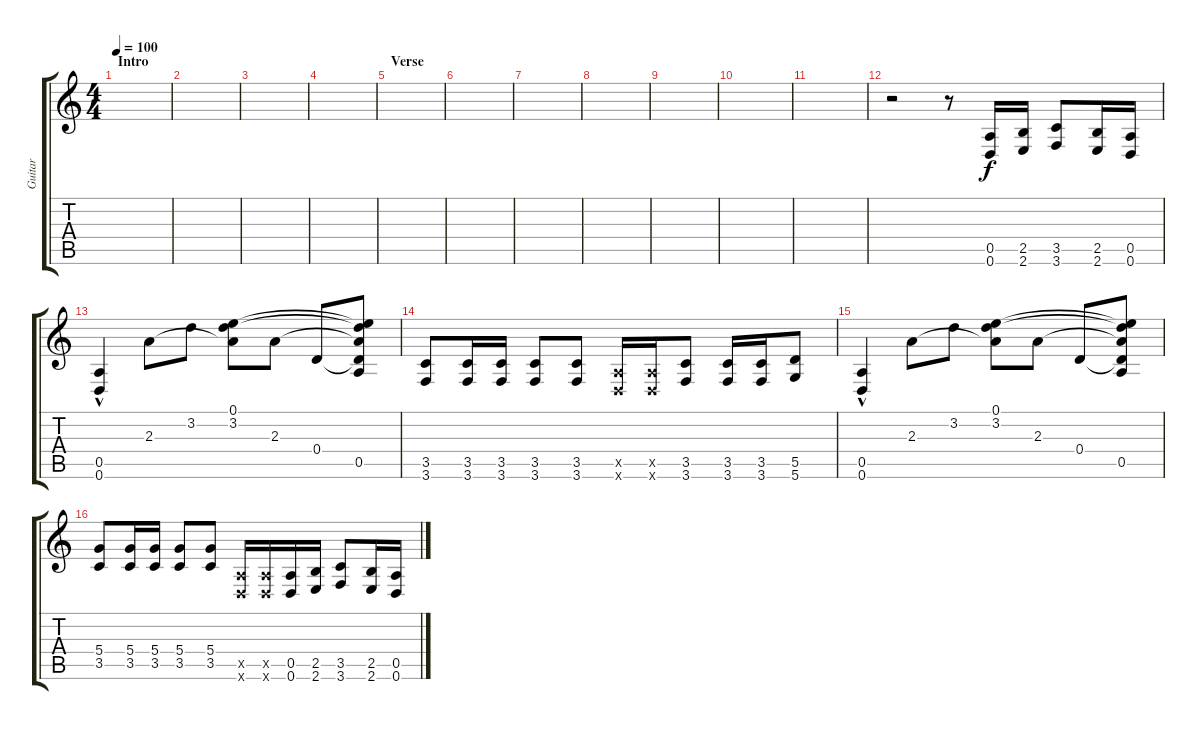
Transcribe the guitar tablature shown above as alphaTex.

\track ("Guitar" "Guitar") {instrument distortionguitar}
\staff {score tabs}
\tuning (E4 B3 G3 D3 A2 D2) {hide}
\ts (4 4)
\section ("" "Intro")
\tempo 100
\clef g2
\ks c
|
|
|
|
\section ("" "Verse")
|
|
|
|
|
|
|
r.2 r.8 (0.5 0.6).16{volume 10 instrument electricguitarclean} (2.5 2.6).16 (3.5 3.6).8 (2.5 2.6).16 (0.5 0.6).16 |
(0.5{hac} 0.6{hac}).4 2.3.8 3.2.8 (0.1 3.2 2.3{t}).8 2.3.8 0.4.8 (0.1{t} 3.2{t} 2.3{t} 0.4{t} 0.5).8 |
(3.5 3.6).8 (3.5 3.6).16 (3.5 3.6).16 (3.5 3.6).8 (3.5 3.6).8 (0.5{x} 0.6{x}).16 (0.5{x} 0.6{x}).16 (3.5 3.6).8 (3.5 3.6).16 (3.5 3.6).16 (5.5 5.6).8 |
(0.5{hac} 0.6{hac}).4 2.3.8 3.2.8 (0.1 3.2 2.3{t}).8 2.3.8 0.4.8 (0.1{t} 3.2{t} 2.3{t} 0.4{t} 0.5).8 |
(5.4 3.5).8 (5.4 3.5).16 (5.4 3.5).16 (5.4 3.5).8 (5.4 3.5).8 (0.5{x} 0.6{x}).16 (0.5{x} 0.6{x}).16 (0.5 0.6).16 (2.5 2.6).16 (3.5 3.6).8 (2.5 2.6).16 (0.5 0.6).16
